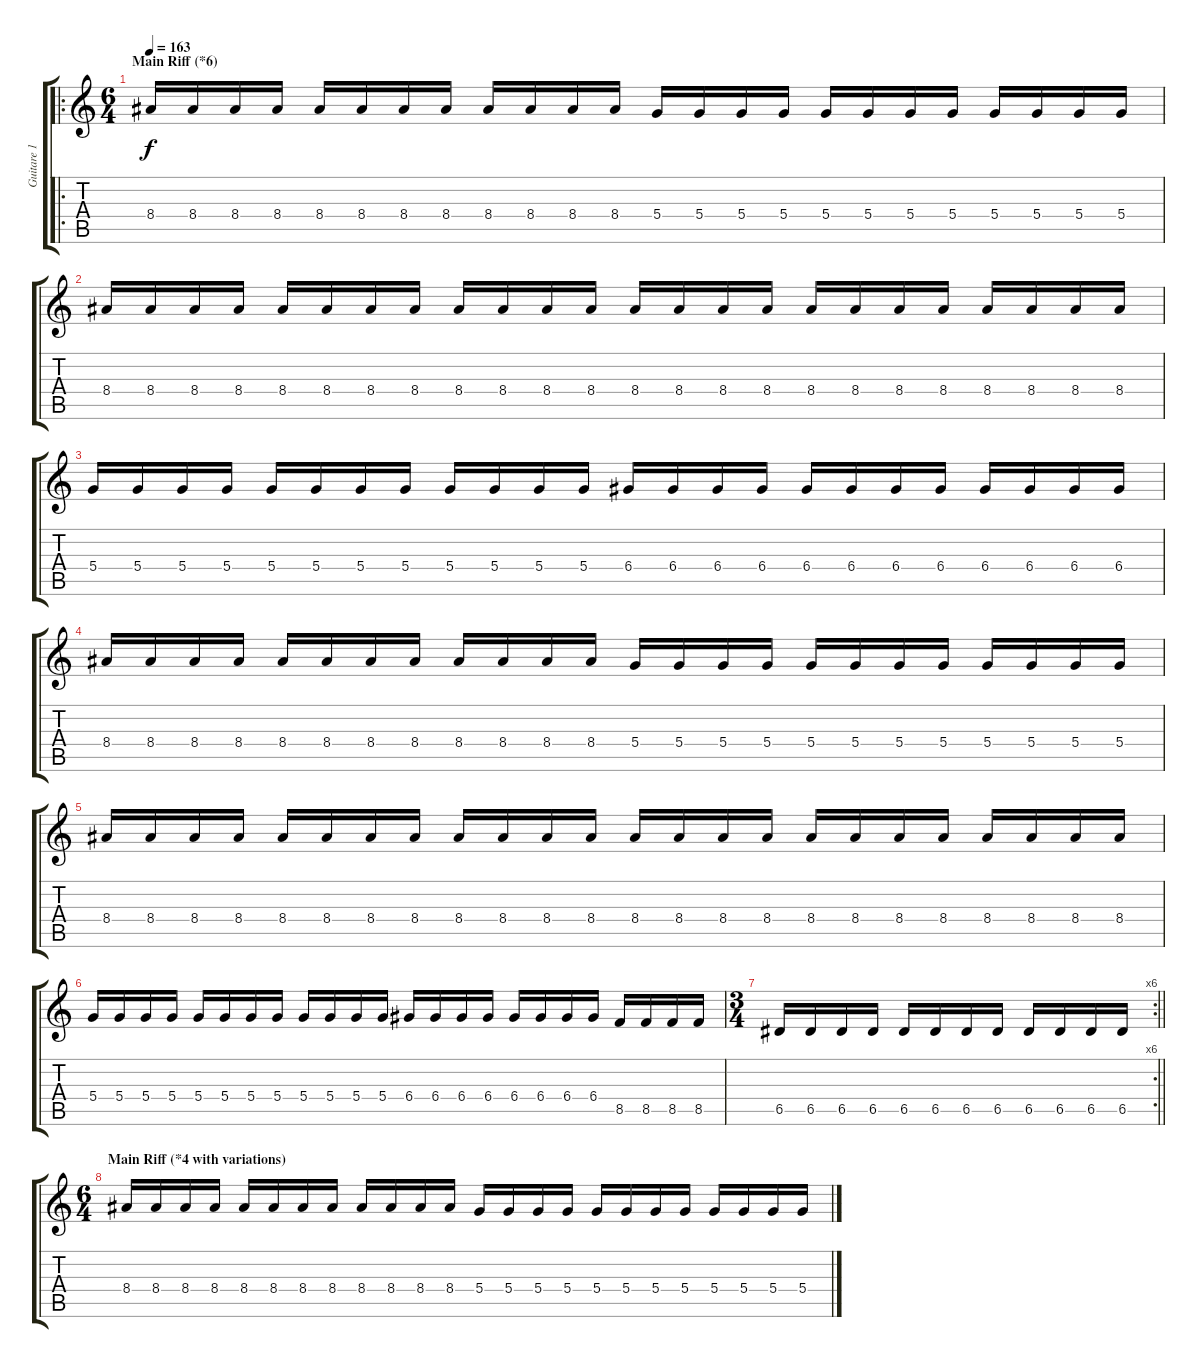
\track ("Guitare 1" "Guitare 1") {instrument overdrivenguitar}
\staff {score tabs}
\tuning (E4 B3 G3 D3 A2 E2) {hide}
\ro
\ts (6 4)
\section ("" "Main Riff (*6)")
\tempo 163
\clef g2
\ks c
8.4.16{dy f} 8.4.16 8.4.16 8.4.16 8.4.16 8.4.16 8.4.16 8.4.16 8.4.16 8.4.16 8.4.16 8.4.16 5.4.16 5.4.16 5.4.16 5.4.16 5.4.16 5.4.16 5.4.16 5.4.16 5.4.16 5.4.16 5.4.16 5.4.16 |
8.4.16 8.4.16 8.4.16 8.4.16 8.4.16 8.4.16 8.4.16 8.4.16 8.4.16 8.4.16 8.4.16 8.4.16 8.4.16 8.4.16 8.4.16 8.4.16 8.4.16 8.4.16 8.4.16 8.4.16 8.4.16 8.4.16 8.4.16 8.4.16 |
5.4.16 5.4.16 5.4.16 5.4.16 5.4.16 5.4.16 5.4.16 5.4.16 5.4.16 5.4.16 5.4.16 5.4.16 6.4.16 6.4.16 6.4.16 6.4.16 6.4.16 6.4.16 6.4.16 6.4.16 6.4.16 6.4.16 6.4.16 6.4.16 |
8.4.16 8.4.16 8.4.16 8.4.16 8.4.16 8.4.16 8.4.16 8.4.16 8.4.16 8.4.16 8.4.16 8.4.16 5.4.16 5.4.16 5.4.16 5.4.16 5.4.16 5.4.16 5.4.16 5.4.16 5.4.16 5.4.16 5.4.16 5.4.16 |
8.4.16 8.4.16 8.4.16 8.4.16 8.4.16 8.4.16 8.4.16 8.4.16 8.4.16 8.4.16 8.4.16 8.4.16 8.4.16 8.4.16 8.4.16 8.4.16 8.4.16 8.4.16 8.4.16 8.4.16 8.4.16 8.4.16 8.4.16 8.4.16 |
5.4.16 5.4.16 5.4.16 5.4.16 5.4.16 5.4.16 5.4.16 5.4.16 5.4.16 5.4.16 5.4.16 5.4.16 6.4.16 6.4.16 6.4.16 6.4.16 6.4.16 6.4.16 6.4.16 6.4.16 8.5.16 8.5.16 8.5.16 8.5.16 |
\rc 6
\ts (3 4)
\barLineRight lightlight
6.5.16 6.5.16 6.5.16 6.5.16 6.5.16 6.5.16 6.5.16 6.5.16 6.5.16 6.5.16 6.5.16 6.5.16 |
\ts (6 4)
\section ("" "Main Riff (*4 with variations)")
8.4.16 8.4.16 8.4.16 8.4.16 8.4.16 8.4.16 8.4.16 8.4.16 8.4.16 8.4.16 8.4.16 8.4.16 5.4.16 5.4.16 5.4.16 5.4.16 5.4.16 5.4.16 5.4.16 5.4.16 5.4.16 5.4.16 5.4.16 5.4.16
